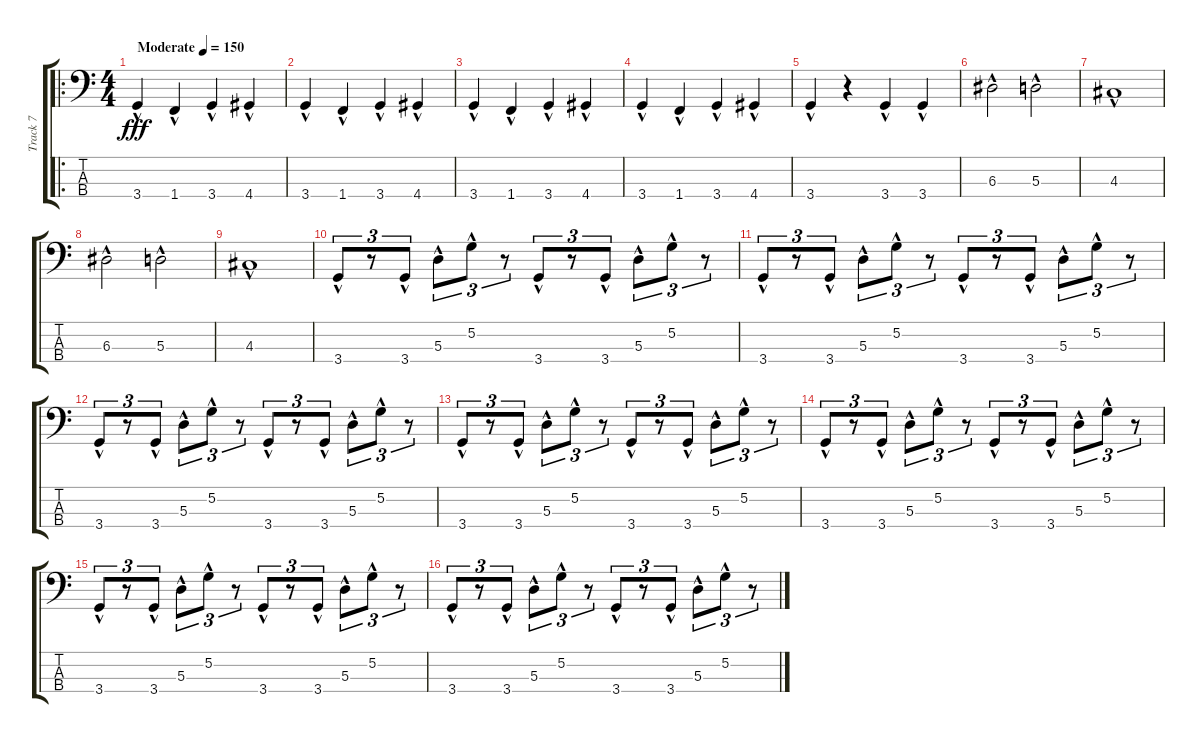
\track ("Track 7" "Track 7") {instrument electricbassfinger}
\staff {score tabs}
\tuning (G2 D2 A1 E1) {hide}
\ro
\ts (4 4)
\tempo (150 "Moderate")
\clef f4
\ks c
3.4{hac}.4{dy fff instrument electricbassfinger} 1.4{hac}.4 3.4{hac}.4 4.4{hac}.4 |
3.4{hac}.4 1.4{hac}.4 3.4{hac}.4 4.4{hac}.4 |
3.4{hac}.4 1.4{hac}.4 3.4{hac}.4 4.4{hac}.4 |
3.4{hac}.4 1.4{hac}.4 3.4{hac}.4 4.4{hac}.4 |
3.4{hac}.4 r.4 3.4{hac}.4 3.4{hac}.4 |
6.3{hac}.2 5.3{hac}.2 |
4.3{hac}.1 |
6.3{hac}.2 5.3{hac}.2 |
4.3{hac}.1 |
3.4{hac}.8{tu (3 2)} r.8{tu (3 2)} 3.4{hac}.8{tu (3 2)} 5.3{hac}.8{tu (3 2)} 5.2{hac}.8{tu (3 2)} r.8{tu (3 2)} 3.4{hac}.8{tu (3 2)} r.8{tu (3 2)} 3.4{hac}.8{tu (3 2)} 5.3{hac}.8{tu (3 2)} 5.2{hac}.8{tu (3 2)} r.8{tu (3 2)} |
3.4{hac}.8{tu (3 2)} r.8{tu (3 2)} 3.4{hac}.8{tu (3 2)} 5.3{hac}.8{tu (3 2)} 5.2{hac}.8{tu (3 2)} r.8{tu (3 2)} 3.4{hac}.8{tu (3 2)} r.8{tu (3 2)} 3.4{hac}.8{tu (3 2)} 5.3{hac}.8{tu (3 2)} 5.2{hac}.8{tu (3 2)} r.8{tu (3 2)} |
3.4{hac}.8{tu (3 2)} r.8{tu (3 2)} 3.4{hac}.8{tu (3 2)} 5.3{hac}.8{tu (3 2)} 5.2{hac}.8{tu (3 2)} r.8{tu (3 2)} 3.4{hac}.8{tu (3 2)} r.8{tu (3 2)} 3.4{hac}.8{tu (3 2)} 5.3{hac}.8{tu (3 2)} 5.2{hac}.8{tu (3 2)} r.8{tu (3 2)} |
3.4{hac}.8{tu (3 2)} r.8{tu (3 2)} 3.4{hac}.8{tu (3 2)} 5.3{hac}.8{tu (3 2)} 5.2{hac}.8{tu (3 2)} r.8{tu (3 2)} 3.4{hac}.8{tu (3 2)} r.8{tu (3 2)} 3.4{hac}.8{tu (3 2)} 5.3{hac}.8{tu (3 2)} 5.2{hac}.8{tu (3 2)} r.8{tu (3 2)} |
3.4{hac}.8{tu (3 2)} r.8{tu (3 2)} 3.4{hac}.8{tu (3 2)} 5.3{hac}.8{tu (3 2)} 5.2{hac}.8{tu (3 2)} r.8{tu (3 2)} 3.4{hac}.8{tu (3 2)} r.8{tu (3 2)} 3.4{hac}.8{tu (3 2)} 5.3{hac}.8{tu (3 2)} 5.2{hac}.8{tu (3 2)} r.8{tu (3 2)} |
3.4{hac}.8{tu (3 2)} r.8{tu (3 2)} 3.4{hac}.8{tu (3 2)} 5.3{hac}.8{tu (3 2)} 5.2{hac}.8{tu (3 2)} r.8{tu (3 2)} 3.4{hac}.8{tu (3 2)} r.8{tu (3 2)} 3.4{hac}.8{tu (3 2)} 5.3{hac}.8{tu (3 2)} 5.2{hac}.8{tu (3 2)} r.8{tu (3 2)} |
3.4{hac}.8{tu (3 2)} r.8{tu (3 2)} 3.4{hac}.8{tu (3 2)} 5.3{hac}.8{tu (3 2)} 5.2{hac}.8{tu (3 2)} r.8{tu (3 2)} 3.4{hac}.8{tu (3 2)} r.8{tu (3 2)} 3.4{hac}.8{tu (3 2)} 5.3{hac}.8{tu (3 2)} 5.2{hac}.8{tu (3 2)} r.8{tu (3 2)}
